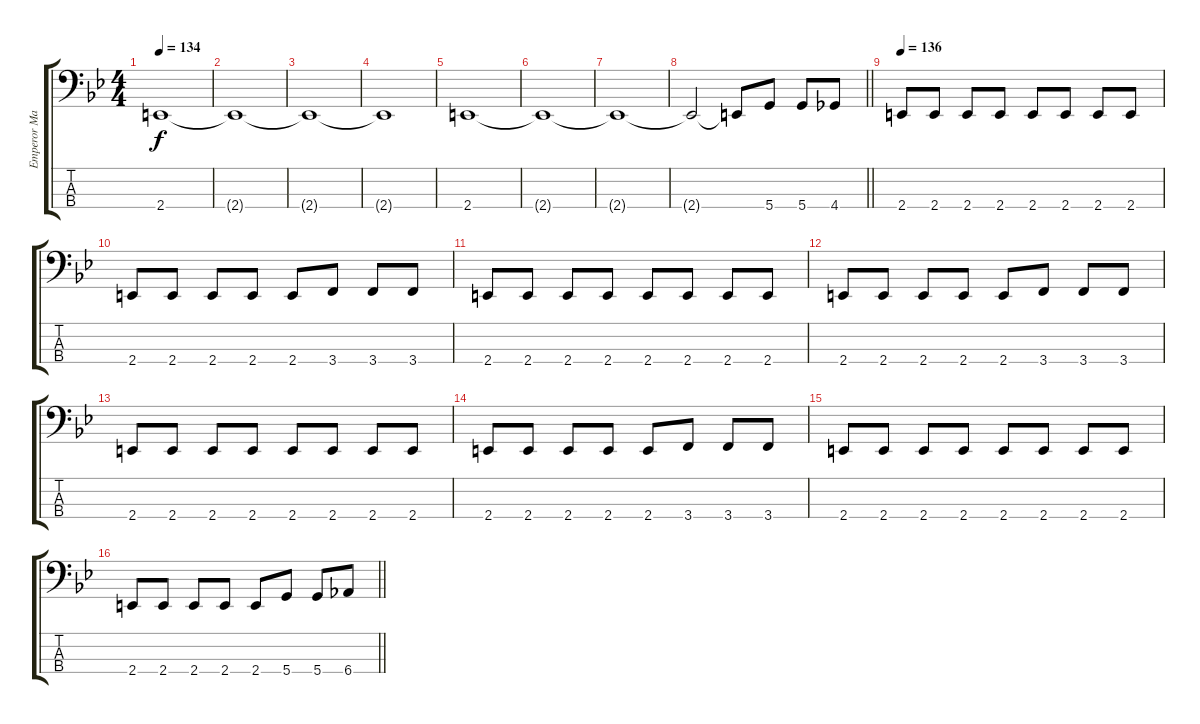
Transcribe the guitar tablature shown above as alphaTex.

\track ("Emperor Magus Caligula" "Emperor Ma") {instrument electricbasspick}
\staff {score tabs}
\tuning (F2 C2 G1 D1) {hide}
\ts (4 4)
\tempo 134
\clef f4
\ks bb
2.4.1{dy f instrument electricbasspick} |
2.4{t}.1 |
2.4{t}.1 |
2.4{t}.1 |
2.4.1 |
2.4{t}.1 |
2.4{t}.1 |
\barLineRight lightlight
2.4{t}.2 2.4{t}.8 5.4.8 5.4.8 4.4.8 |
\tempo 136
2.4.8 2.4.8 2.4.8 2.4.8 2.4.8 2.4.8 2.4.8 2.4.8 |
2.4.8 2.4.8 2.4.8 2.4.8 2.4.8 3.4.8 3.4.8 3.4.8 |
2.4.8 2.4.8 2.4.8 2.4.8 2.4.8 2.4.8 2.4.8 2.4.8 |
2.4.8 2.4.8 2.4.8 2.4.8 2.4.8 3.4.8 3.4.8 3.4.8 |
2.4.8 2.4.8 2.4.8 2.4.8 2.4.8 2.4.8 2.4.8 2.4.8 |
2.4.8 2.4.8 2.4.8 2.4.8 2.4.8 3.4.8 3.4.8 3.4.8 |
2.4.8 2.4.8 2.4.8 2.4.8 2.4.8 2.4.8 2.4.8 2.4.8 |
\barLineRight lightlight
2.4.8 2.4.8 2.4.8 2.4.8 2.4.8 5.4.8 5.4.8 6.4.8
